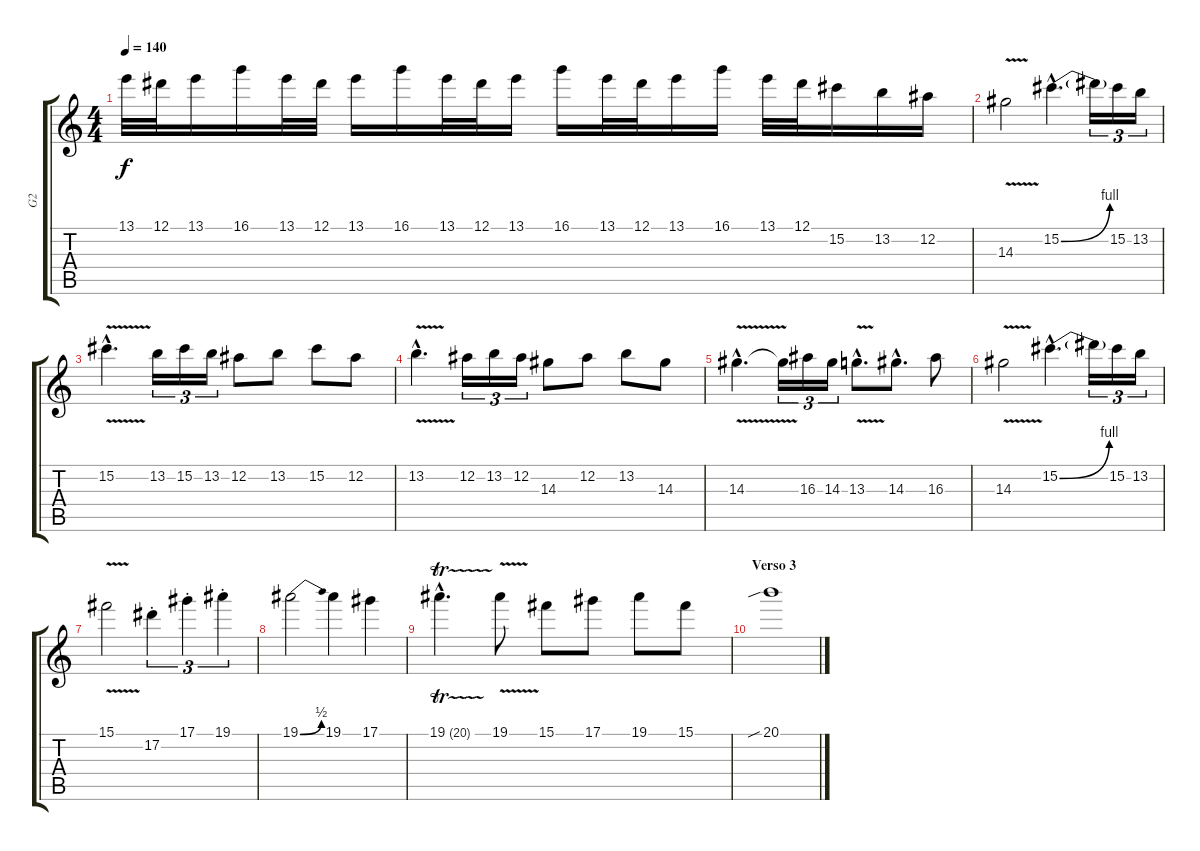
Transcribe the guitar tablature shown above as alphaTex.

\track ("G2" "G2") {instrument distortionguitar}
\staff {score tabs}
\tuning (Eb4 Bb3 Gb3 Db3 Ab2 Eb2) {hide}
\ts (4 4)
\tempo 140
\clef g2
\ks c
13.1.32{dy f} 12.1.32 13.1.16 16.1.16 13.1.32 12.1.32 13.1.16 16.1.16 13.1.32 12.1.32 13.1.16 16.1.16 13.1.32 12.1.32 13.1.16 16.1.16 13.1.32 12.1.32 15.2.16 13.2.16 12.2.16 |
14.3{v}.2 15.2{be (bend 0 0 60 4) hac}.4{d} 15.2{t}.16{tu (3 2)} 15.2.16{tu (3 2)} 13.2.16{tu (3 2)} |
15.2{v hac}.4{d} 13.2.16{tu (3 2)} 15.2.16{tu (3 2)} 13.2.16{tu (3 2)} 12.2.8 13.2.8 15.2.8 12.2.8 |
13.2{v hac}.4{d} 12.2.16{tu (3 2)} 13.2.16{tu (3 2)} 12.2.16{tu (3 2)} 14.3.8 12.2.8 13.2.8 14.3.8 |
14.3{v hac}.4{d} 14.3{t}.16{tu (3 2)} 16.3.16{tu (3 2)} 14.3.16{tu (3 2)} 13.3{v hac}.8{d} 14.3{hac}.8{d} 16.3.8 |
14.3{v}.2 15.2{be (bend 0 0 60 4) hac}.4{d} 15.2{t}.16{tu (3 2)} 15.2.16{tu (3 2)} 13.2.16{tu (3 2)} |
15.1{v}.2 17.2{st}.4{tu (3 2)} 17.1{st}.4{tu (3 2)} 19.1{st}.4{tu (3 2)} |
19.1{be (bend 0 0 60 2)}.2 19.1.4 17.1.4 |
19.1{tr (20 32) hac}.4{d} 19.1{v}.8 15.1.8 17.1.8 19.1.8 15.1.8 |
\section ("" "Verso 3")
20.1{sib}.1
